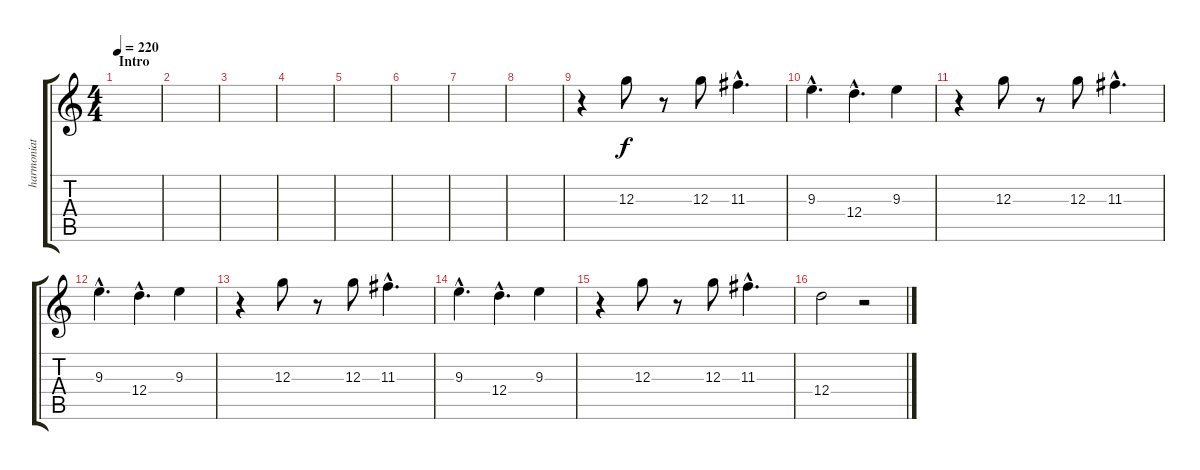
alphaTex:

\track ("harmoniat" "harmoniat") {instrument distortionguitar}
\staff {score tabs}
\tuning (E4 B3 G3 D3 A2 E2) {hide}
\ts (4 4)
\section ("" "Intro")
\tempo 220
\clef g2
\ks c
|
|
|
|
|
|
|
|
r.4 12.3.8 r.8 12.3.8 11.3{hac}.4{d} |
9.3{hac}.4{d} 12.4{hac}.4{d} 9.3.4 |
r.4 12.3.8 r.8 12.3.8 11.3{hac}.4{d} |
9.3{hac}.4{d} 12.4{hac}.4{d} 9.3.4 |
r.4 12.3.8 r.8 12.3.8 11.3{hac}.4{d} |
9.3{hac}.4{d} 12.4{hac}.4{d} 9.3.4 |
r.4 12.3.8 r.8 12.3.8 11.3{hac}.4{d} |
12.4.2 r.2
